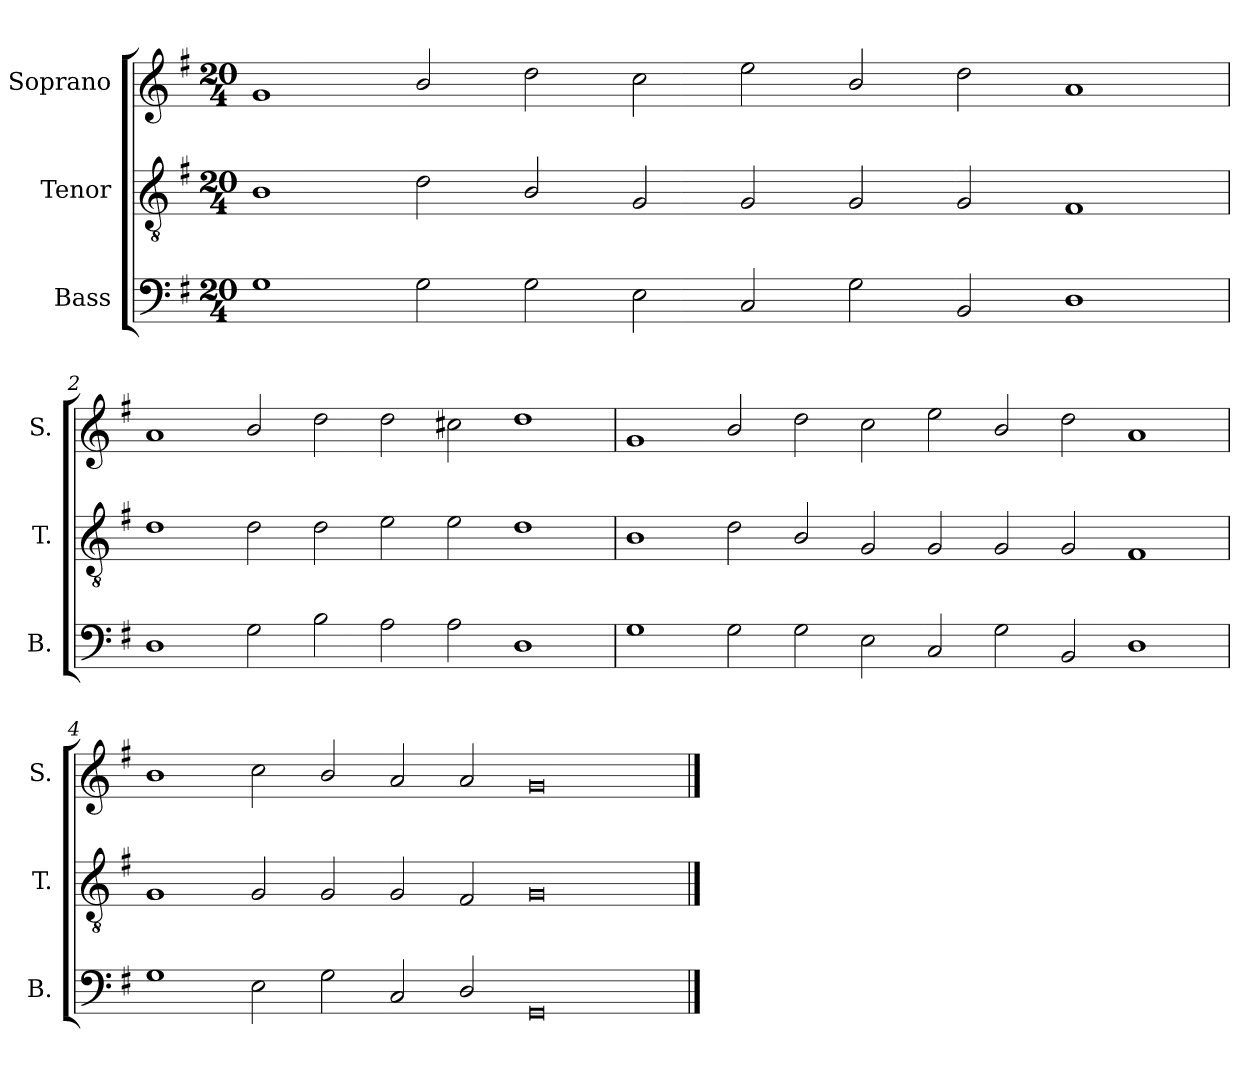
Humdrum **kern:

**kern	**kern	**kern
*part3	*part2	*part1
*staff3	*staff2	*staff1
*I"Bass	*I"Tenor	*I"Soprano
*I'B.	*I'T.	*I'S.
*clefF4	*clefGv2	*clefG2
*k[f#]	*k[f#]	*k[f#]
*G:	*G:	*G:
*M20/4	*M20/4	*M20/4
=1	=1	=1
1G	1B	1g
2G\	2d\	2b/
2G\	2B/	2dd\
2E\	2G/	2cc\
2C/	2G/	2ee\
2G\	2G/	2b/
2BB/	2G/	2dd\
1D	1F#	1a
=2	=2	=2
1D	1d	1a
2G\	2d\	2b/
2B\	2d\	2dd\
2A\	2e\	2dd\
2A\	2e\	2cc#X\
1D	1d	1dd
=3	=3	=3
1G	1B	1g
2G\	2d\	2b/
2G\	2B/	2dd\
2E\	2G/	2cc\
2C/	2G/	2ee\
2G\	2G/	2b/
2BB/	2G/	2dd\
1D	1F#	1a
=4	=4	=4
1G	1G	1b
2E\	2G/	2cc\
2G\	2G/	2b/
2C/	2G/	2a/
2D/	2F#/	2a/
0GG	0G	0g
==	==	==
*-	*-	*-
